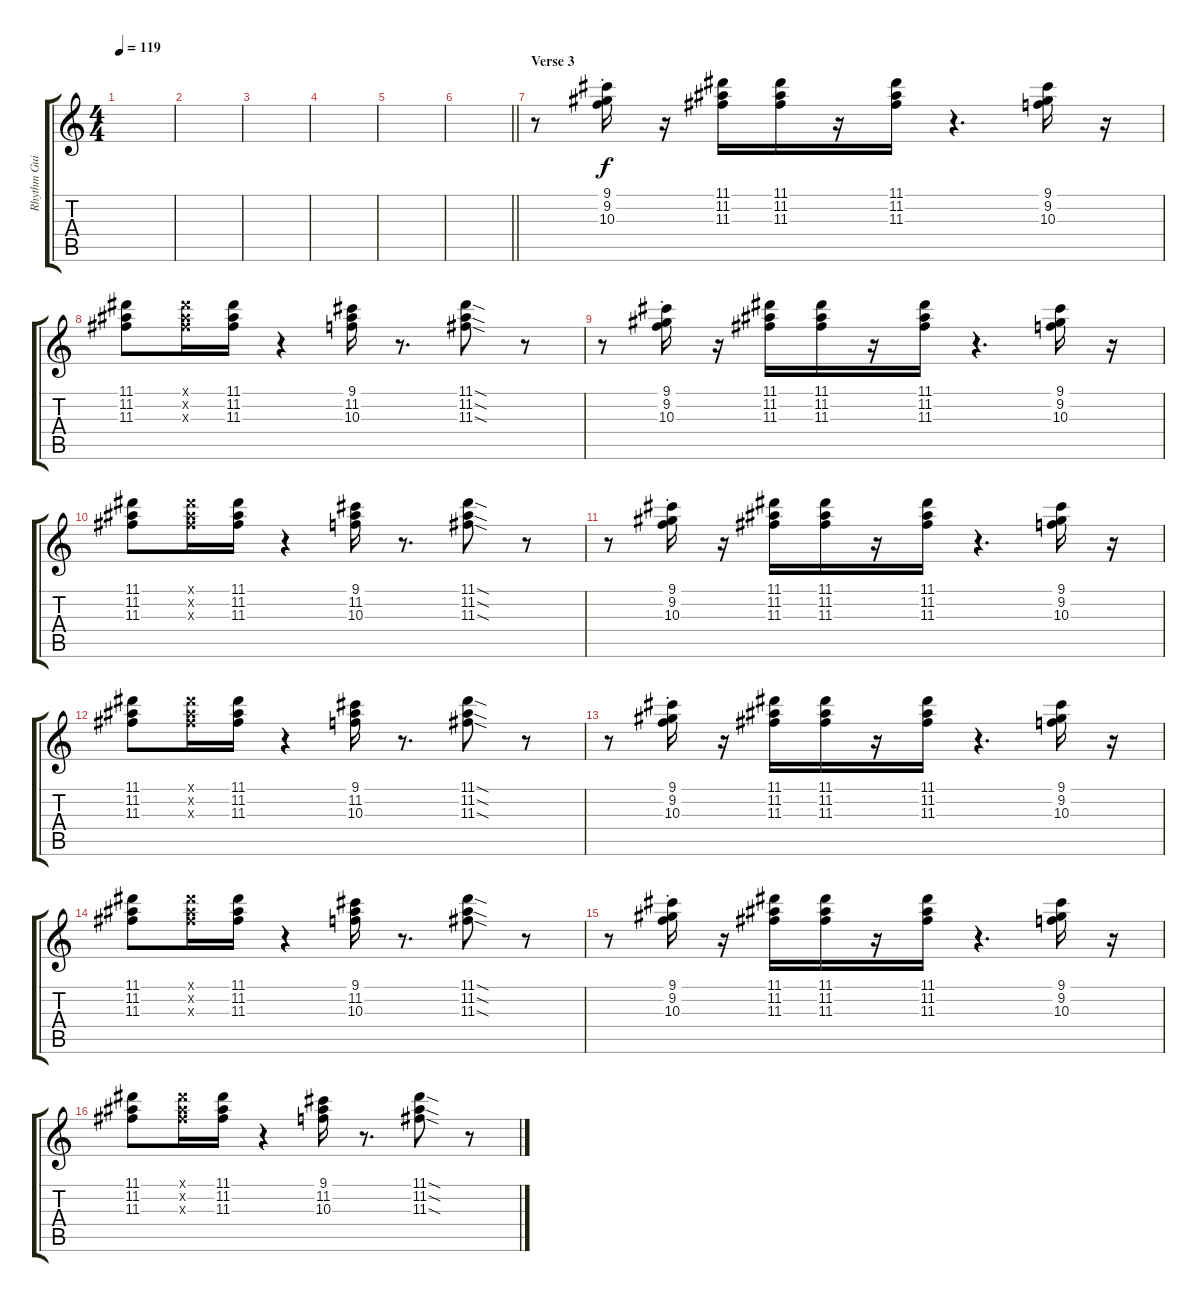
\track ("Rhythm Guitar" "Rhythm Gui") {instrument acousticguitarsteel}
\staff {score tabs}
\tuning (E4 B3 G3 D3 A2 E2) {hide}
\ts (4 4)
\tempo 119
\clef g2
\ks c
|
|
|
|
|
\barLineRight lightlight
|
\section ("" "Verse 3")
r.8 (9.1{st} 9.2{st} 10.3{st}).16 r.16 (11.1 11.2 11.3).16 (11.1 11.2 11.3).16 r.16 (11.1 11.2 11.3).16 r.4{d} (9.1 9.2 10.3).16 r.16 |
(11.1 11.2 11.3).8 (11.1{x} 11.2{x} 11.3{x}).16 (11.1 11.2 11.3).16 r.4 (9.1 11.2 10.3).16 r.8{d} (11.1{sod} 11.2{sod} 11.3{sod}).8 r.8 |
r.8 (9.1{st} 9.2{st} 10.3{st}).16 r.16 (11.1 11.2 11.3).16 (11.1 11.2 11.3).16 r.16 (11.1 11.2 11.3).16 r.4{d} (9.1 9.2 10.3).16 r.16 |
(11.1 11.2 11.3).8 (11.1{x} 11.2{x} 11.3{x}).16 (11.1 11.2 11.3).16 r.4 (9.1 11.2 10.3).16 r.8{d} (11.1{sod} 11.2{sod} 11.3{sod}).8 r.8 |
r.8 (9.1{st} 9.2{st} 10.3{st}).16 r.16 (11.1 11.2 11.3).16 (11.1 11.2 11.3).16 r.16 (11.1 11.2 11.3).16 r.4{d} (9.1 9.2 10.3).16 r.16 |
(11.1 11.2 11.3).8 (11.1{x} 11.2{x} 11.3{x}).16 (11.1 11.2 11.3).16 r.4 (9.1 11.2 10.3).16 r.8{d} (11.1{sod} 11.2{sod} 11.3{sod}).8 r.8 |
r.8 (9.1{st} 9.2{st} 10.3{st}).16 r.16 (11.1 11.2 11.3).16 (11.1 11.2 11.3).16 r.16 (11.1 11.2 11.3).16 r.4{d} (9.1 9.2 10.3).16 r.16 |
(11.1 11.2 11.3).8 (11.1{x} 11.2{x} 11.3{x}).16 (11.1 11.2 11.3).16 r.4 (9.1 11.2 10.3).16 r.8{d} (11.1{sod} 11.2{sod} 11.3{sod}).8 r.8 |
r.8 (9.1{st} 9.2{st} 10.3{st}).16 r.16 (11.1 11.2 11.3).16 (11.1 11.2 11.3).16 r.16 (11.1 11.2 11.3).16 r.4{d} (9.1 9.2 10.3).16 r.16 |
(11.1 11.2 11.3).8 (11.1{x} 11.2{x} 11.3{x}).16 (11.1 11.2 11.3).16 r.4 (9.1 11.2 10.3).16 r.8{d} (11.1{sod} 11.2{sod} 11.3{sod}).8 r.8
